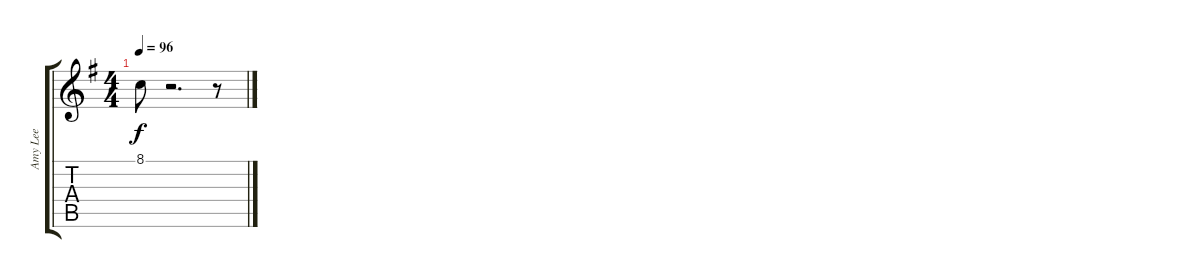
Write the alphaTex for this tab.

\track ("Amy Lee" "Amy Lee") {instrument brightacousticpiano}
\staff {score tabs}
\tuning (E4 B3 G3 D3 A2 E2) {hide}
\ts (4 4)
\tempo 96
\clef g2
\ks g
8.1{t}.8{dy f} r.2{d} r.8
